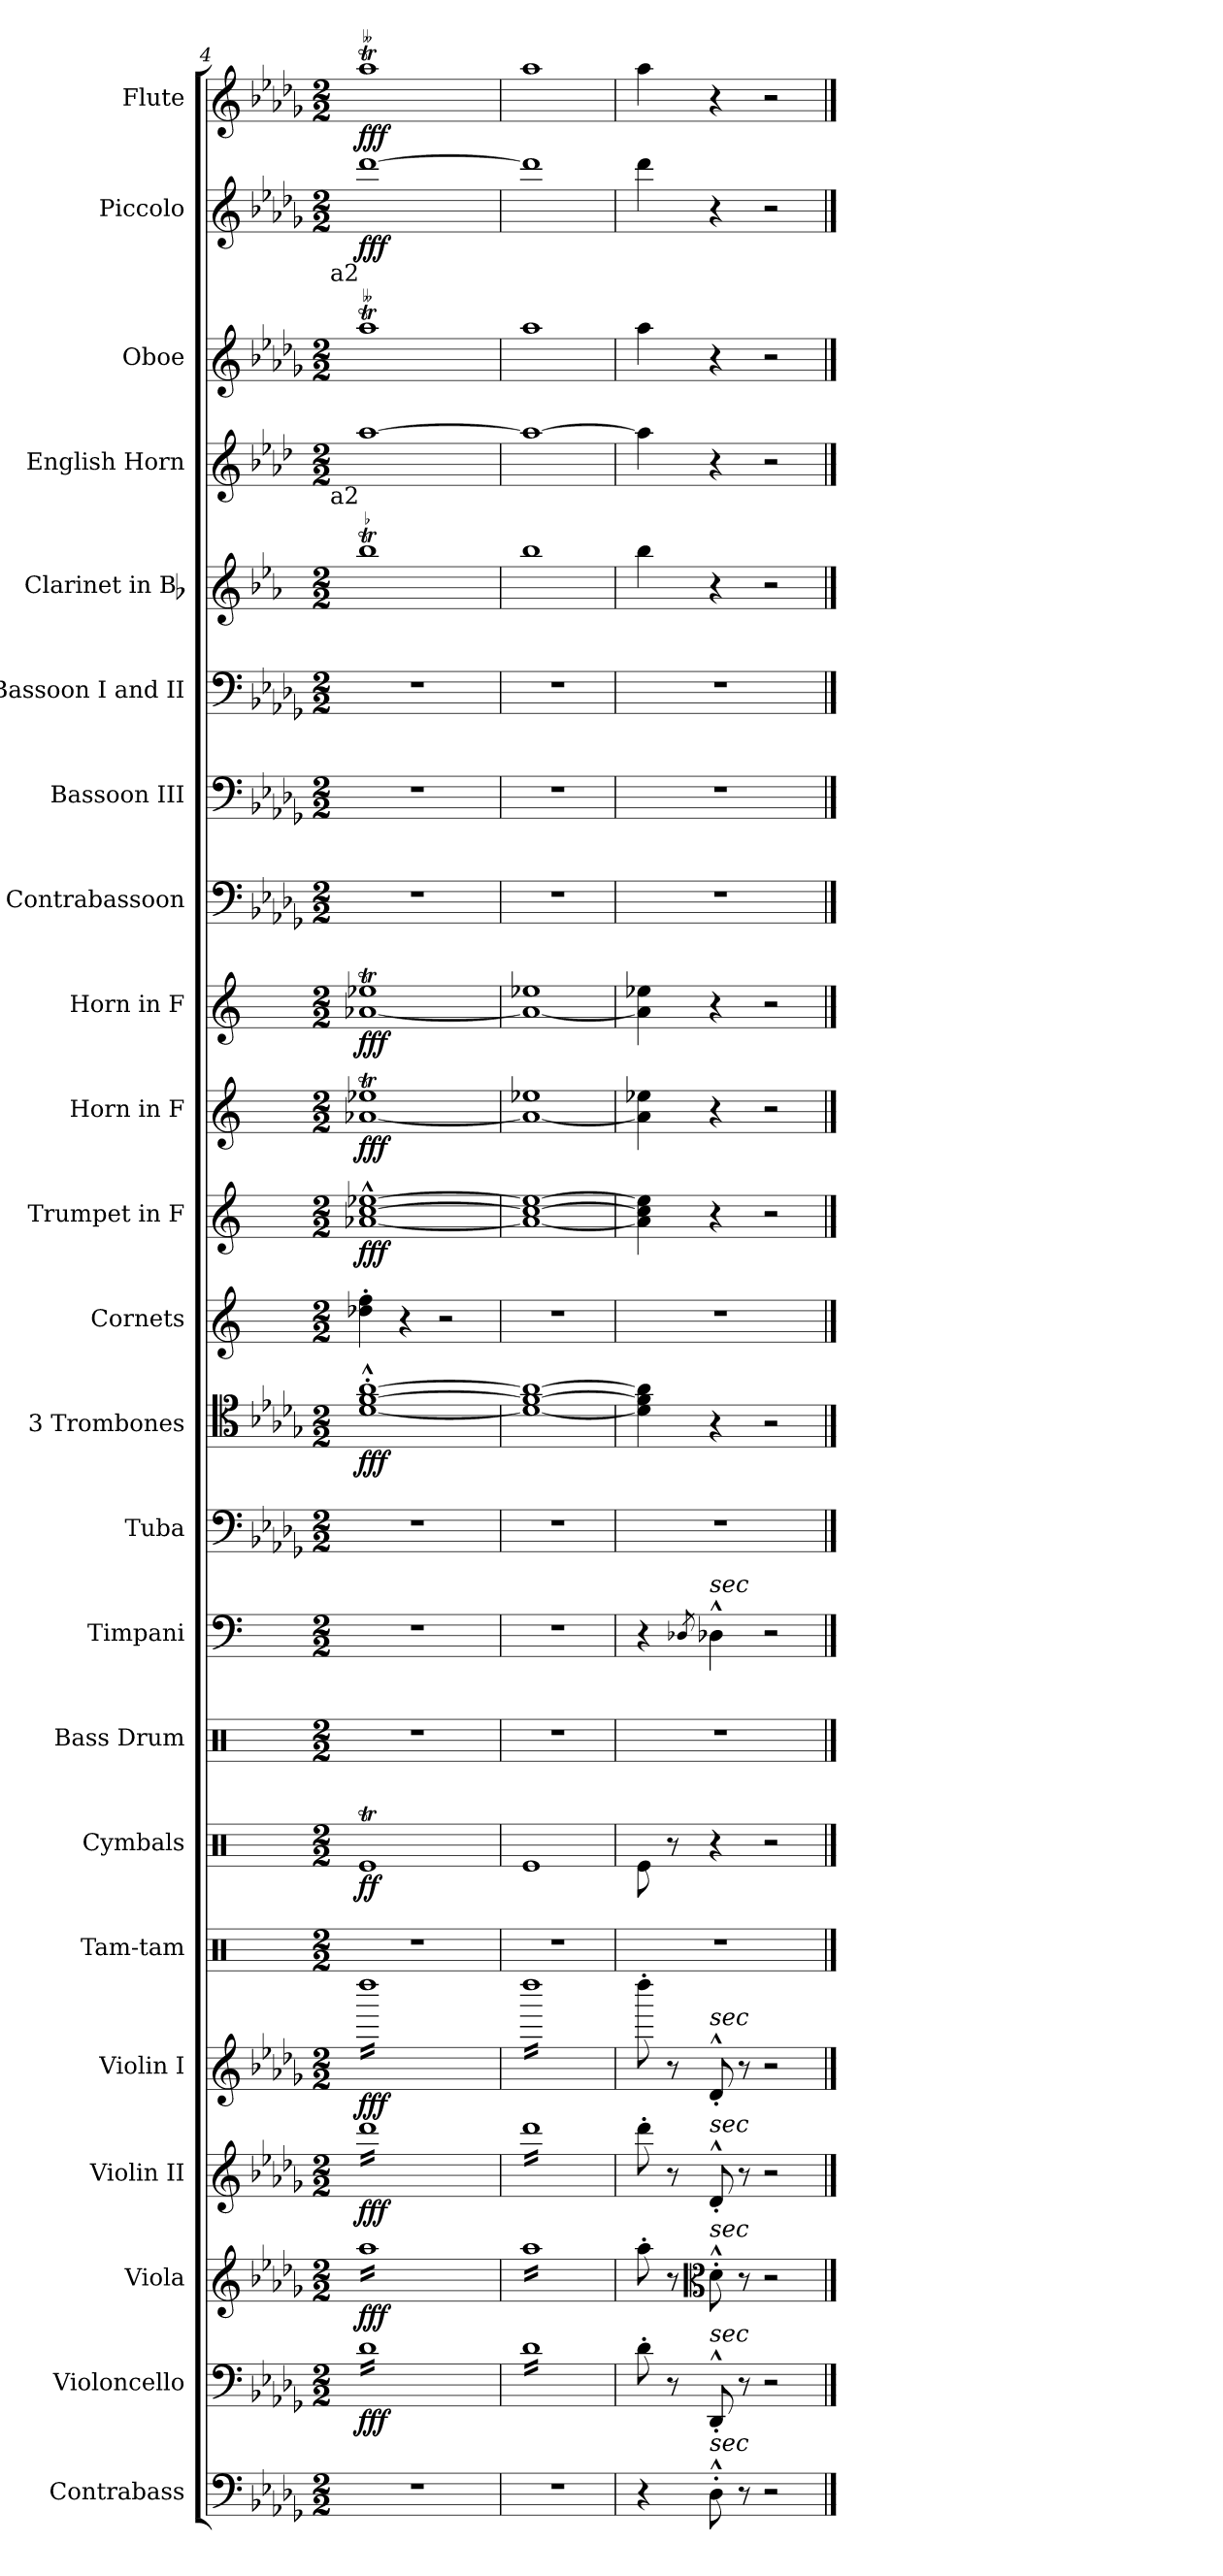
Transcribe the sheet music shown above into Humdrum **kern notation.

**kern	**kern	**dynam	**kern	**dynam	**kern	**dynam	**kern	**dynam	**kern	**kern	**dynam	**kern	**kern	**kern	**kern	**dynam	**kern	**kern	**dynam	**kern	**dynam	**kern	**dynam	**kern	**kern	**kern	**kern	**kern	**kern	**kern	**dynam	**kern	**dynam
*part23	*part22	*part22	*part21	*part21	*part20	*part20	*part19	*part19	*part18	*part17	*part17	*part16	*part15	*part14	*part13	*part13	*part12	*part11	*part11	*part10	*part10	*part9	*part9	*part8	*part7	*part6	*part5	*part4	*part3	*part2	*part2	*part1	*part1
*staff23	*staff22	*staff22	*staff21	*staff21	*staff20	*staff20	*staff19	*staff19	*staff18	*staff17	*staff17	*staff16	*staff15	*staff14	*staff13	*staff13	*staff12	*staff11	*staff11	*staff10	*staff10	*staff9	*staff9	*staff8	*staff7	*staff6	*staff5	*staff4	*staff3	*staff2	*staff2	*staff1	*staff1
*I"Contrabass	*I"Violoncello	*	*I"Viola	*	*I"Violin II	*	*I"Violin I	*	*I"Tam-tam	*I"Cymbals	*	*I"Bass Drum	*I"Timpani	*I"Tuba	*I"3 Trombones	*	*I"Cornets	*I"Trumpet in F	*	*I"Horn in F	*	*I"Horn in F	*	*I"Contrabassoon	*I"Bassoon III	*I"Bassoon I and II	*I"Clarinet in Bb	*I"English Horn	*I"Oboe	*I"Piccolo	*	*I"Flute	*
*I'Cb.	*I'Vc.	*	*	*	*I'Vln. I	*	*I'Vln. I	*	*I'T.-t.	*I'Cym.	*	*I'B. D.	*I'Timp.	*I'Tba.	*I'Tbn.	*	*	*	*	*I'Hn.	*	*I'Hn.	*	*I'Cbsn.	*I'Bsn.	*I'Bsn.	*I'Cl.	*	*I'Ob.	*I'Picc.	*	*I'Fl.	*
*clefF4	*clefF4	*	*clefG2	*	*clefG2	*	*clefG2	*	*clefX	*clefX	*	*clefX	*clefF4	*clefF4	*clefC4	*	*clefG2	*clefG2	*	*clefG2	*	*clefG2	*	*clefF4	*clefF4	*clefF4	*clefG2	*clefG2	*clefG2	*clefG2	*	*clefG2	*
*ITrd7c12	*	*	*	*	*	*	*	*	*	*	*	*	*	*	*	*	*	*ITrd-3c-5	*	*ITrd4c7	*	*ITrd4c7	*	*ITrd7c12	*	*	*ITrd1c2	*ITrd4c7	*	*ITrd-7c-12	*	*	*
*k[b-e-a-d-g-]	*k[b-e-a-d-g-]	*	*k[b-e-a-d-g-]	*	*k[b-e-a-d-g-]	*	*k[b-e-a-d-g-]	*	*k[]	*k[]	*	*k[]	*k[]	*k[b-e-a-d-g-]	*k[b-e-a-d-g-]	*	*k[]	*k[b-]	*	*k[b-]	*	*k[b-]	*	*k[b-e-a-d-g-]	*k[b-e-a-d-g-]	*k[b-e-a-d-g-]	*k[b-e-a-d-g-]	*k[b-e-a-d-g-]	*k[b-e-a-d-g-]	*k[b-e-a-d-g-]	*	*k[b-e-a-d-g-]	*
*D-:	*D-:	*	*D-:	*	*D-:	*	*D-:	*	*C:	*C:	*	*C:	*C:	*D-:	*D-:	*	*	*	*	*F:	*	*F:	*	*D-:	*D-:	*D-:	*D-:	*D-:	*D-:	*D-:	*	*D-:	*
*M2/2	*M2/2	*	*M2/2	*	*M2/2	*	*M2/2	*	*M2/2	*M2/2	*	*M2/2	*M2/2	*M2/2	*M2/2	*	*M2/2	*M2/2	*	*M2/2	*	*M2/2	*	*M2/2	*M2/2	*M2/2	*M2/2	*M2/2	*M2/2	*M2/2	*	*M2/2	*
=4	=4	=4	=4	=4	=4	=4	=4	=4	=4	=4	=4	=4	=4	=4	=4	=4	=4	=4	=4	=4	=4	=4	=4	=4	=4	=4	=4	=4	=4	=4	=4	=4	=4
!	!	!	!	!	!	!	!	!	!	!	!	!	!	!	!	!	!	!	!	!	!	!	!	!	!	!	!	!	!LO:TX:a:rj:t=a2	!	!	!	!
!	!	!	!	!	!	!	!	!	!	!	!	!	!	!	!	!	!	!	!	!	!	!	!	!	!	!	!LO:TX:a:rj:t=a2	!	!	!	!	!	!
!	!LO:TX:a:t=arco	!	!	!	!	!	!	!	!	!	!	!	!	!	!	!	!	!	!	!	!	!	!	!	!	!	!	!	!	!	!	!	!
!	!	!	!	!	!	!	!	!	!	!	!	!	!	!	!	!	!	!	!	!LO:TR:acc=-	!	!LO:TR:acc=-	!	!	!	!	!LO:TR:acc=-	!	!LO:TR:acc=--	!	!	!LO:TR:acc=--	!
*	*	*	*	*	*	*	*	*	*	*	*	*	*	*	*	*	*	*	*	*^	*	*^	*	*	*	*	*	*	*	*	*	*	*
*	*tremolo	*	*	*	*	*	*	*	*	*	*	*	*	*	*	*	*	*	*	*	*	*	*	*	*	*	*	*	*	*	*	*	*	*	*
*	*	*	*tremolo	*	*	*	*	*	*	*	*	*	*	*	*	*	*	*	*	*	*	*	*	*	*	*	*	*	*	*	*	*	*	*	*
*	*	*	*	*	*tremolo	*	*	*	*	*	*	*	*	*	*	*	*	*	*	*	*	*	*	*	*	*	*	*	*	*	*	*	*	*	*
*	*	*	*	*	*	*	*tremolo	*	*	*	*	*	*	*	*	*	*	*	*	*	*	*	*	*	*	*	*	*	*	*	*	*	*	*	*
1r	16d-LL	fff	16aa-LL	fff	16ddd-LL	fff	16dddd-LL	fff	1r	1Ret	ff	1r	1r	1r	[1d-'^^ [1f'^^ [1a-'^^	fff	4dd-X' 4ff'	[1dd-X^^ [1ff^^ [1aa-X^^	fff	1a-XT	[<1d-X	fff	1a-XT	[<1d-X	fff	1r	1r	1r	1aa-T	[1dd-	1aa-t	[1dddd-	fff	1aa-t	fff
.	16d-	.	16aa-	.	16ddd-	.	16dddd-	.	.	.	.	.	.	.	.	.	.	.	.	.	.	.	.	.	.	.	.	.	.	.	.	.	.	.	.
.	16d-	.	16aa-	.	16ddd-	.	16dddd-	.	.	.	.	.	.	.	.	.	.	.	.	.	.	.	.	.	.	.	.	.	.	.	.	.	.	.	.
.	16d-	.	16aa-	.	16ddd-	.	16dddd-	.	.	.	.	.	.	.	.	.	.	.	.	.	.	.	.	.	.	.	.	.	.	.	.	.	.	.	.
.	16d-	.	16aa-	.	16ddd-	.	16dddd-	.	.	.	.	.	.	.	.	.	4r	.	.	.	.	.	.	.	.	.	.	.	.	.	.	.	.	.	.
.	16d-	.	16aa-	.	16ddd-	.	16dddd-	.	.	.	.	.	.	.	.	.	.	.	.	.	.	.	.	.	.	.	.	.	.	.	.	.	.	.	.
.	16d-	.	16aa-	.	16ddd-	.	16dddd-	.	.	.	.	.	.	.	.	.	.	.	.	.	.	.	.	.	.	.	.	.	.	.	.	.	.	.	.
.	16d-	.	16aa-	.	16ddd-	.	16dddd-	.	.	.	.	.	.	.	.	.	.	.	.	.	.	.	.	.	.	.	.	.	.	.	.	.	.	.	.
.	16d-	.	16aa-	.	16ddd-	.	16dddd-	.	.	.	.	.	.	.	.	.	2r	.	.	.	.	.	.	.	.	.	.	.	.	.	.	.	.	.	.
.	16d-	.	16aa-	.	16ddd-	.	16dddd-	.	.	.	.	.	.	.	.	.	.	.	.	.	.	.	.	.	.	.	.	.	.	.	.	.	.	.	.
.	16d-	.	16aa-	.	16ddd-	.	16dddd-	.	.	.	.	.	.	.	.	.	.	.	.	.	.	.	.	.	.	.	.	.	.	.	.	.	.	.	.
.	16d-	.	16aa-	.	16ddd-	.	16dddd-	.	.	.	.	.	.	.	.	.	.	.	.	.	.	.	.	.	.	.	.	.	.	.	.	.	.	.	.
.	16d-	.	16aa-	.	16ddd-	.	16dddd-	.	.	.	.	.	.	.	.	.	.	.	.	.	.	.	.	.	.	.	.	.	.	.	.	.	.	.	.
.	16d-	.	16aa-	.	16ddd-	.	16dddd-	.	.	.	.	.	.	.	.	.	.	.	.	.	.	.	.	.	.	.	.	.	.	.	.	.	.	.	.
.	16d-	.	16aa-	.	16ddd-	.	16dddd-	.	.	.	.	.	.	.	.	.	.	.	.	.	.	.	.	.	.	.	.	.	.	.	.	.	.	.	.
.	16d-JJ	.	16aa-JJ	.	16ddd-JJ	.	16dddd-JJ	.	.	.	.	.	.	.	.	.	.	.	.	.	.	.	.	.	.	.	.	.	.	.	.	.	.	.	.
=5	=5	=5	=5	=5	=5	=5	=5	=5	=5	=5	=5	=5	=5	=5	=5	=5	=5	=5	=5	=5	=5	=5	=5	=5	=5	=5	=5	=5	=5	=5	=5	=5	=5	=5	=5
1r	16d-LL	.	16aa-LL	.	16ddd-LL	.	16dddd-LL	.	1r	1Re	.	1r	1r	1r	1d-_ 1f_ 1a-_	.	1r	1dd-_ 1ff_ 1aa-_	.	1a-XTTT	1d-_	.	1a-X	1d-_	.	1r	1r	1r	1aa-	1dd-_	1aa-	1dddd-]	.	1aa-	.
.	16d-	.	16aa-	.	16ddd-	.	16dddd-	.	.	.	.	.	.	.	.	.	.	.	.	.	.	.	.	.	.	.	.	.	.	.	.	.	.	.	.
.	16d-	.	16aa-	.	16ddd-	.	16dddd-	.	.	.	.	.	.	.	.	.	.	.	.	.	.	.	.	.	.	.	.	.	.	.	.	.	.	.	.
.	16d-	.	16aa-	.	16ddd-	.	16dddd-	.	.	.	.	.	.	.	.	.	.	.	.	.	.	.	.	.	.	.	.	.	.	.	.	.	.	.	.
.	16d-	.	16aa-	.	16ddd-	.	16dddd-	.	.	.	.	.	.	.	.	.	.	.	.	.	.	.	.	.	.	.	.	.	.	.	.	.	.	.	.
.	16d-	.	16aa-	.	16ddd-	.	16dddd-	.	.	.	.	.	.	.	.	.	.	.	.	.	.	.	.	.	.	.	.	.	.	.	.	.	.	.	.
.	16d-	.	16aa-	.	16ddd-	.	16dddd-	.	.	.	.	.	.	.	.	.	.	.	.	.	.	.	.	.	.	.	.	.	.	.	.	.	.	.	.
.	16d-	.	16aa-	.	16ddd-	.	16dddd-	.	.	.	.	.	.	.	.	.	.	.	.	.	.	.	.	.	.	.	.	.	.	.	.	.	.	.	.
.	16d-	.	16aa-	.	16ddd-	.	16dddd-	.	.	.	.	.	.	.	.	.	.	.	.	.	.	.	.	.	.	.	.	.	.	.	.	.	.	.	.
.	16d-	.	16aa-	.	16ddd-	.	16dddd-	.	.	.	.	.	.	.	.	.	.	.	.	.	.	.	.	.	.	.	.	.	.	.	.	.	.	.	.
.	16d-	.	16aa-	.	16ddd-	.	16dddd-	.	.	.	.	.	.	.	.	.	.	.	.	.	.	.	.	.	.	.	.	.	.	.	.	.	.	.	.
.	16d-	.	16aa-	.	16ddd-	.	16dddd-	.	.	.	.	.	.	.	.	.	.	.	.	.	.	.	.	.	.	.	.	.	.	.	.	.	.	.	.
.	16d-	.	16aa-	.	16ddd-	.	16dddd-	.	.	.	.	.	.	.	.	.	.	.	.	.	.	.	.	.	.	.	.	.	.	.	.	.	.	.	.
.	16d-	.	16aa-	.	16ddd-	.	16dddd-	.	.	.	.	.	.	.	.	.	.	.	.	.	.	.	.	.	.	.	.	.	.	.	.	.	.	.	.
.	16d-	.	16aa-	.	16ddd-	.	16dddd-	.	.	.	.	.	.	.	.	.	.	.	.	.	.	.	.	.	.	.	.	.	.	.	.	.	.	.	.
.	16d-JJ	.	16aa-JJ	.	16ddd-JJ	.	16dddd-JJ	.	.	.	.	.	.	.	.	.	.	.	.	.	.	.	.	.	.	.	.	.	.	.	.	.	.	.	.
*	*	*	*	*	*	*	*Xtremolo	*	*	*	*	*	*	*	*	*	*	*	*	*	*	*	*	*	*	*	*	*	*	*	*	*	*	*	*
*	*	*	*	*	*Xtremolo	*	*	*	*	*	*	*	*	*	*	*	*	*	*	*	*	*	*	*	*	*	*	*	*	*	*	*	*	*	*
*	*	*	*Xtremolo	*	*	*	*	*	*	*	*	*	*	*	*	*	*	*	*	*	*	*	*	*	*	*	*	*	*	*	*	*	*	*	*
*	*Xtremolo	*	*	*	*	*	*	*	*	*	*	*	*	*	*	*	*	*	*	*	*	*	*	*	*	*	*	*	*	*	*	*	*	*	*
*	*	*	*	*	*	*	*	*	*	*	*	*	*	*	*	*	*	*	*	*v	*v	*	*	*	*	*	*	*	*	*	*	*	*	*	*
*	*	*	*	*	*	*	*	*	*	*	*	*	*	*	*	*	*	*	*	*	*	*v	*v	*	*	*	*	*	*	*	*	*	*	*
=6	=6	=6	=6	=6	=6	=6	=6	=6	=6	=6	=6	=6	=6	=6	=6	=6	=6	=6	=6	=6	=6	=6	=6	=6	=6	=6	=6	=6	=6	=6	=6	=6	=6
4r	8d-'	.	8aa-'	.	8ddd-'	.	8dddd-'	.	1r	8ReTTT\	.	1r	4r	1r	4d-] 4f] 4a-]	.	1r	4dd-] 4ff] 4aa-]	.	4d-] 4a-X	.	4d-]TTT 4a-XTTT	.	1r	1r	1r	4aa-TTT	4dd-]	4aa-TTT	4dddd-	.	4aa-TTT	.
.	8r	.	8r	.	8r	.	8r	.	.	8r	.	.	.	.	.	.	.	.	.	.	.	.	.	.	.	.	.	.	.	.	.	.	.
*	*	*	*clefC3	*	*	*	*	*	*	*	*	*	*	*	*	*	*	*	*	*	*	*	*	*	*	*	*	*	*	*	*	*	*
.	.	.	.	.	.	.	.	.	.	.	.	.	8qD-X/	.	.	.	.	.	.	.	.	.	.	.	.	.	.	.	.	.	.	.	.
!	!	!	!	!	!	!	!	!	!	!	!	!	!LO:TX:a:i:t=sec	!	!	!	!	!	!	!	!	!	!	!	!	!	!	!	!	!	!	!	!
!	!	!	!	!	!	!	!LO:TX:a:i:t=sec	!	!	!	!	!	!	!	!	!	!	!	!	!	!	!	!	!	!	!	!	!	!	!	!	!	!
!	!	!	!	!	!LO:TX:a:i:t=sec	!	!	!	!	!	!	!	!	!	!	!	!	!	!	!	!	!	!	!	!	!	!	!	!	!	!	!	!
!	!	!	!LO:TX:a:i:t=sec	!	!	!	!	!	!	!	!	!	!	!	!	!	!	!	!	!	!	!	!	!	!	!	!	!	!	!	!	!	!
!	!LO:TX:a:i:t=sec	!	!	!	!	!	!	!	!	!	!	!	!	!	!	!	!	!	!	!	!	!	!	!	!	!	!	!	!	!	!	!	!
!LO:TX:a:i:t=sec	!	!	!	!	!	!	!	!	!	!	!	!	!	!	!	!	!	!	!	!	!	!	!	!	!	!	!	!	!	!	!	!	!
8DD-'^^	8DD-'^^	.	8d-'^^	.	8d-'<^^<	.	8d-'<^^<	.	.	4r	.	.	4D-X^^	.	4r	.	.	4r	.	4r	.	4r	.	.	.	.	4r	4r	4r	4r	.	4r	.
8r	8r	.	8r	.	8r	.	8r	.	.	.	.	.	.	.	.	.	.	.	.	.	.	.	.	.	.	.	.	.	.	.	.	.	.
2r	2r	.	2r	.	2r	.	2r	.	.	2r	.	.	2r	.	2r	.	.	2r	.	2r	.	2r	.	.	.	.	2r	2r	2r	2r	.	2r	.
==	==	==	==	==	==	==	==	==	==	==	==	==	==	==	==	==	==	==	==	==	==	==	==	==	==	==	==	==	==	==	==	==	==
*-	*-	*-	*-	*-	*-	*-	*-	*-	*-	*-	*-	*-	*-	*-	*-	*-	*-	*-	*-	*-	*-	*-	*-	*-	*-	*-	*-	*-	*-	*-	*-	*-	*-
